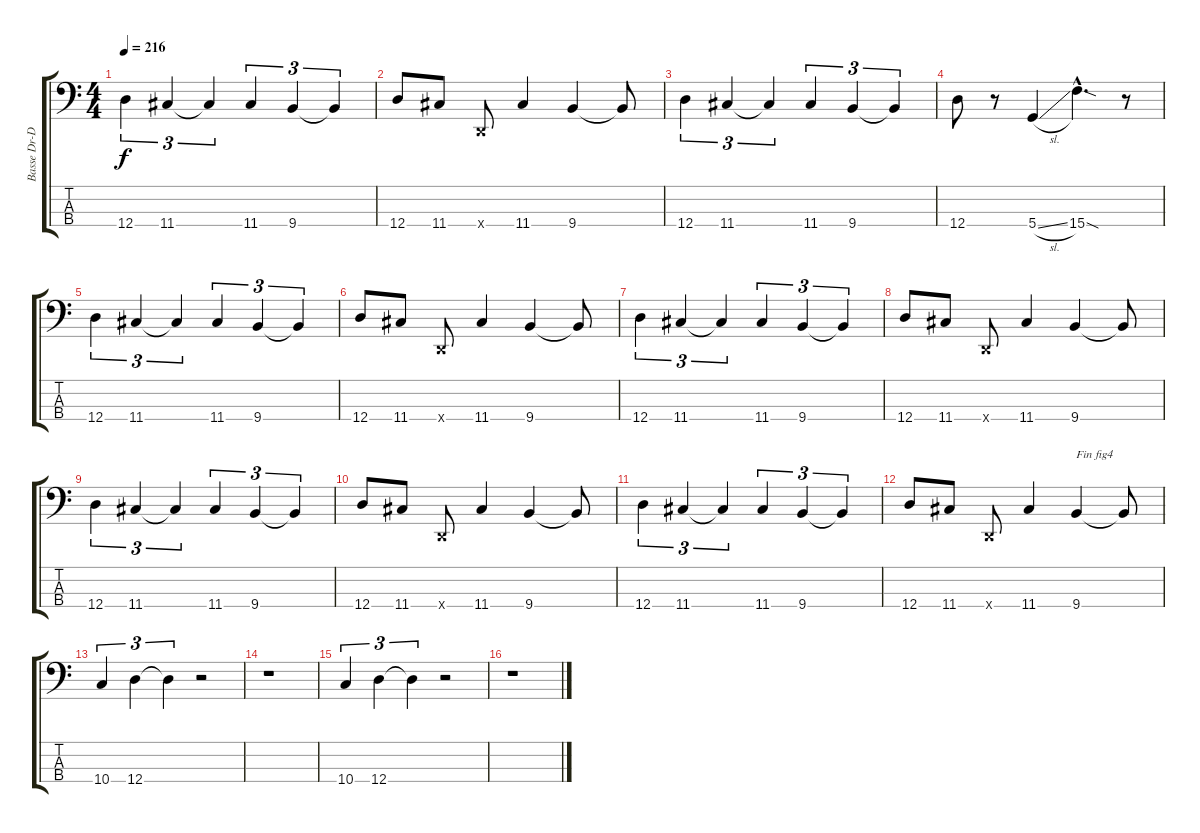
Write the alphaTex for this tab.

\track ("Basse Dr-D" "Basse Dr-D") {instrument electricbasspick}
\staff {score tabs}
\tuning (G2 D2 A1 D1) {hide}
\ts (4 4)
\tempo 216
\clef f4
\ks c
12.4.4{tu (3 2) dy f} 11.4.4{tu (3 2)} 11.4{t}.4{tu (3 2)} 11.4.4{tu (3 2)} 9.4.4{tu (3 2)} 9.4{t}.4{tu (3 2)} |
12.4.8 11.4.8 0.4{x}.8 11.4.4 9.4.4 9.4{t}.8 |
12.4.4{tu (3 2)} 11.4.4{tu (3 2)} 11.4{t}.4{tu (3 2)} 11.4.4{tu (3 2)} 9.4.4{tu (3 2)} 9.4{t}.4{tu (3 2)} |
12.4.8 r.8 5.4{sl}.4 15.4{sod hac}.4{d} r.8 |
12.4.4{tu (3 2)} 11.4.4{tu (3 2)} 11.4{t}.4{tu (3 2)} 11.4.4{tu (3 2)} 9.4.4{tu (3 2)} 9.4{t}.4{tu (3 2)} |
12.4.8 11.4.8 0.4{x}.8 11.4.4 9.4.4 9.4{t}.8 |
12.4.4{tu (3 2)} 11.4.4{tu (3 2)} 11.4{t}.4{tu (3 2)} 11.4.4{tu (3 2)} 9.4.4{tu (3 2)} 9.4{t}.4{tu (3 2)} |
12.4.8 11.4.8 0.4{x}.8 11.4.4 9.4.4 9.4{t}.8 |
12.4.4{tu (3 2)} 11.4.4{tu (3 2)} 11.4{t}.4{tu (3 2)} 11.4.4{tu (3 2)} 9.4.4{tu (3 2)} 9.4{t}.4{tu (3 2)} |
12.4.8 11.4.8 0.4{x}.8 11.4.4 9.4.4 9.4{t}.8 |
12.4.4{tu (3 2)} 11.4.4{tu (3 2)} 11.4{t}.4{tu (3 2)} 11.4.4{tu (3 2)} 9.4.4{tu (3 2)} 9.4{t}.4{tu (3 2)} |
12.4.8 11.4.8 0.4{x}.8 11.4.4 9.4.4{txt "Fin fig4"} 9.4{t}.8 |
10.4.4{tu (3 2)} 12.4.4{tu (3 2)} 12.4{t}.4{tu (3 2)} r.2 |
r.1 |
10.4.4{tu (3 2)} 12.4.4{tu (3 2)} 12.4{t}.4{tu (3 2)} r.2 |
r.1
